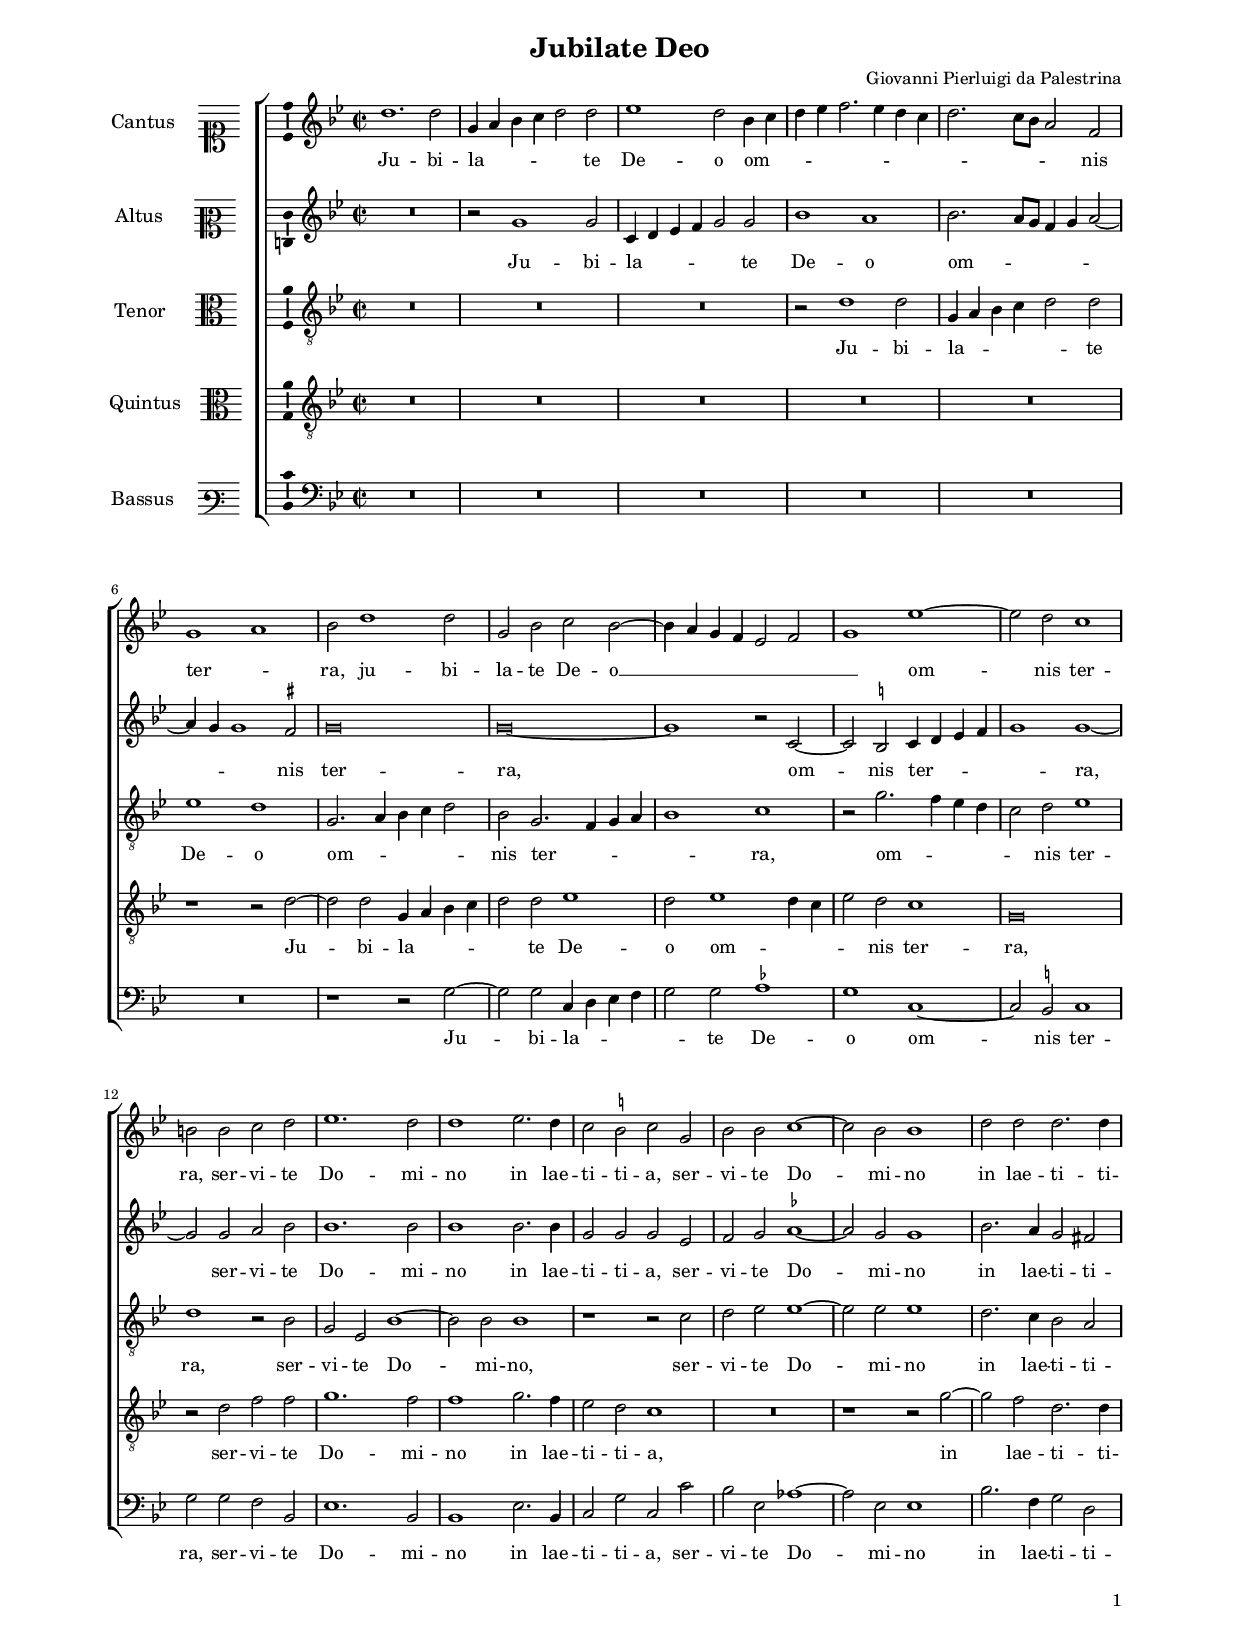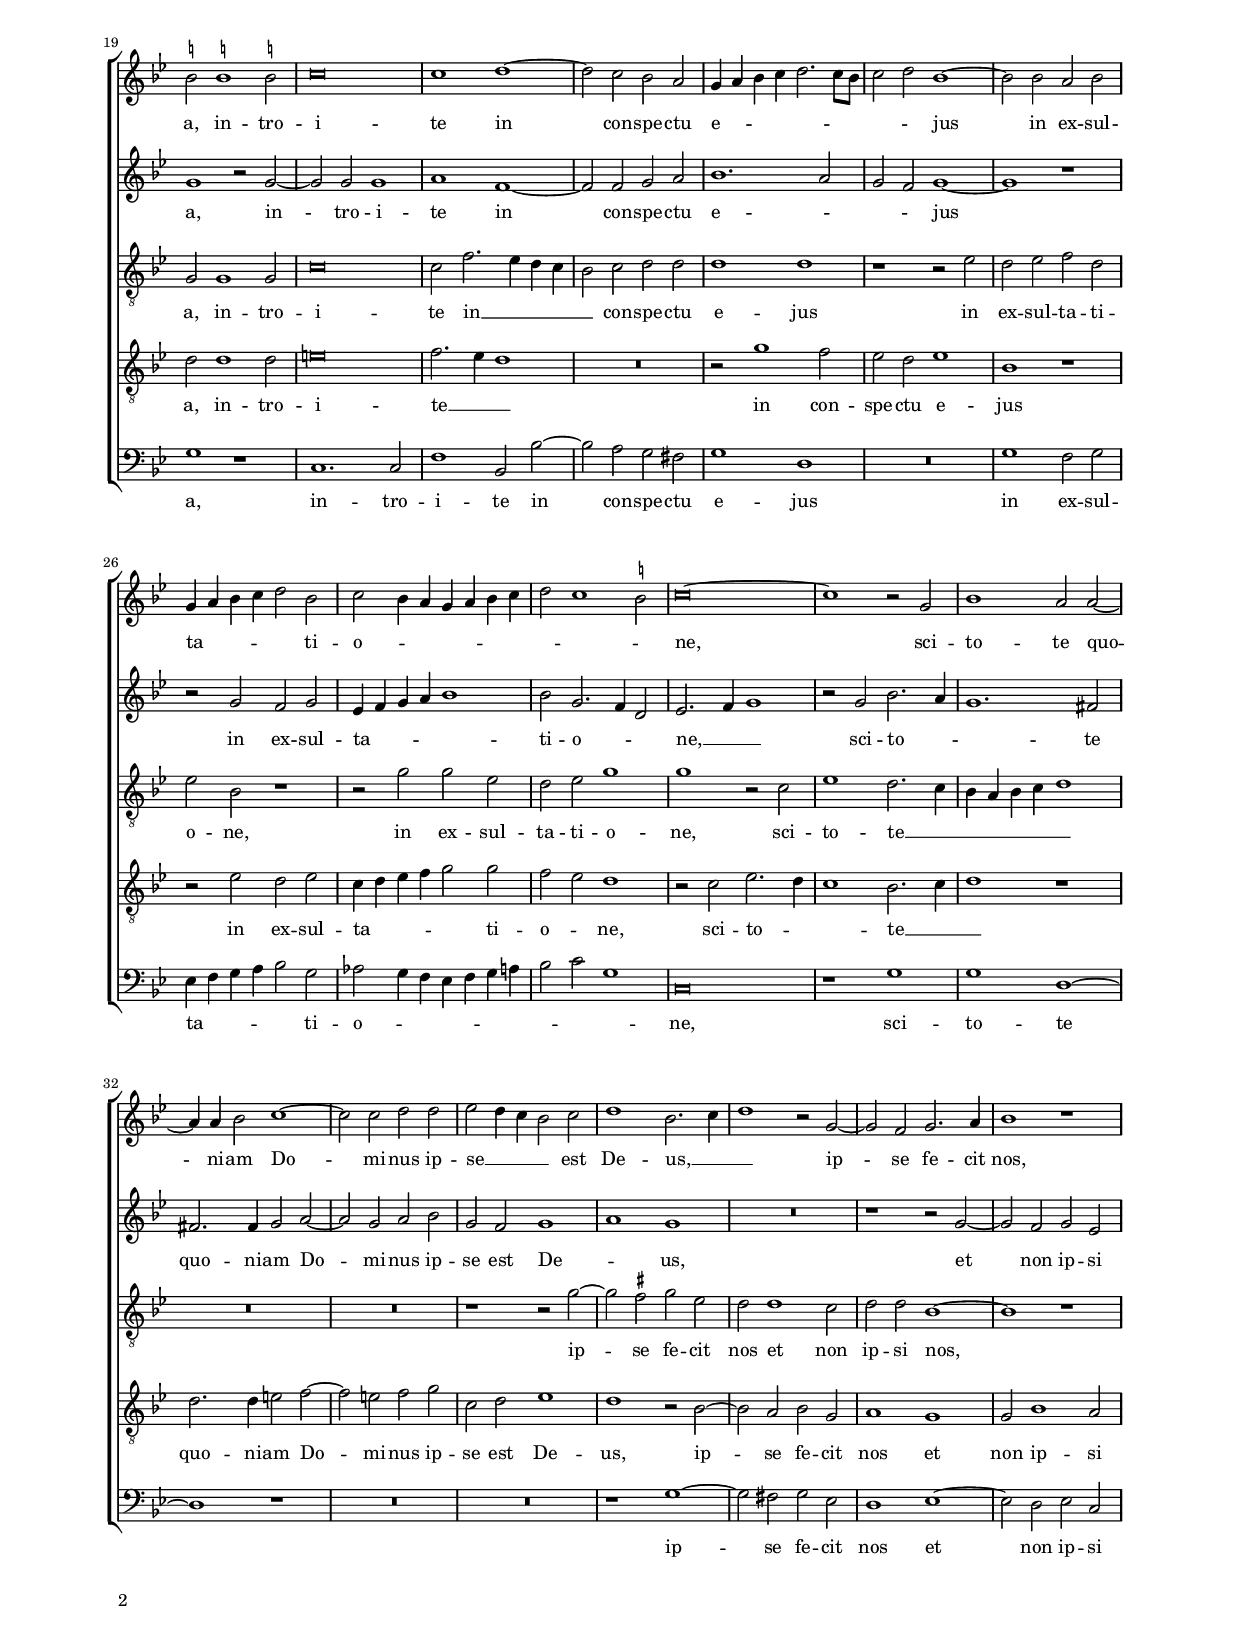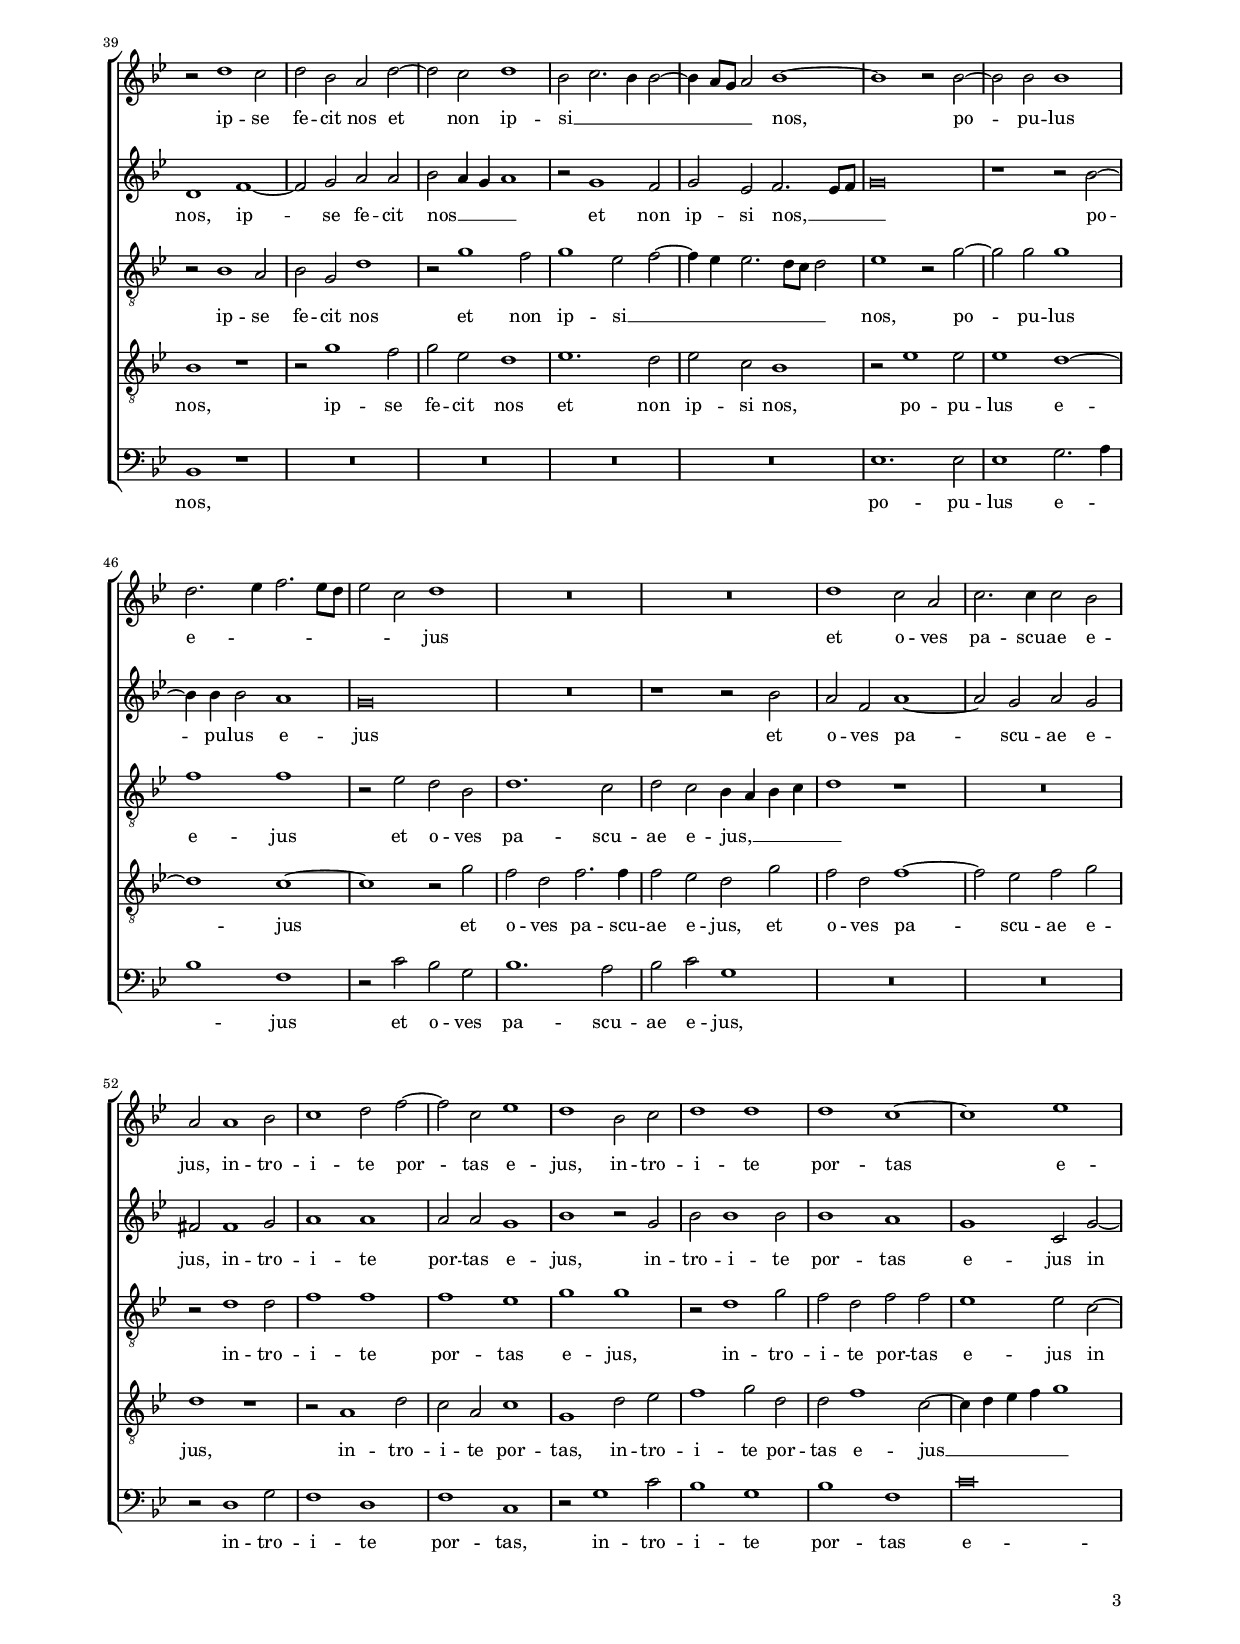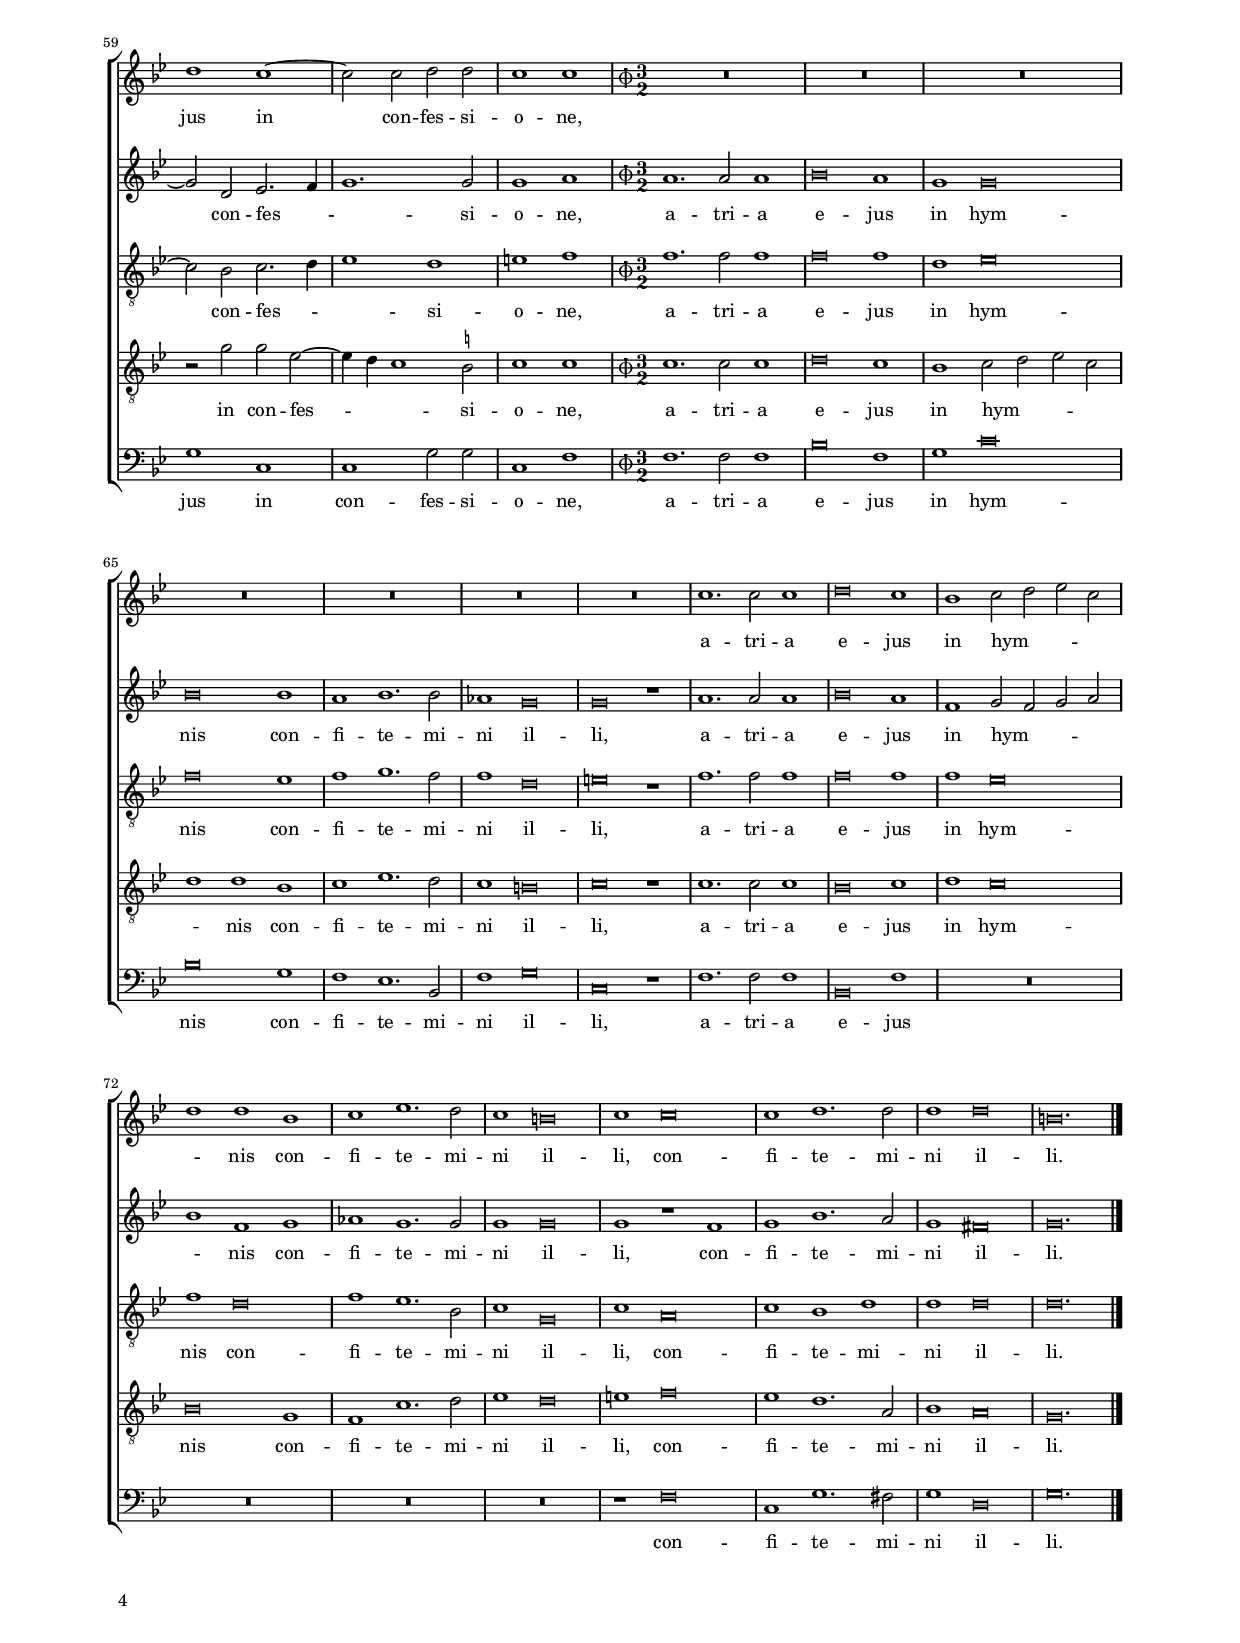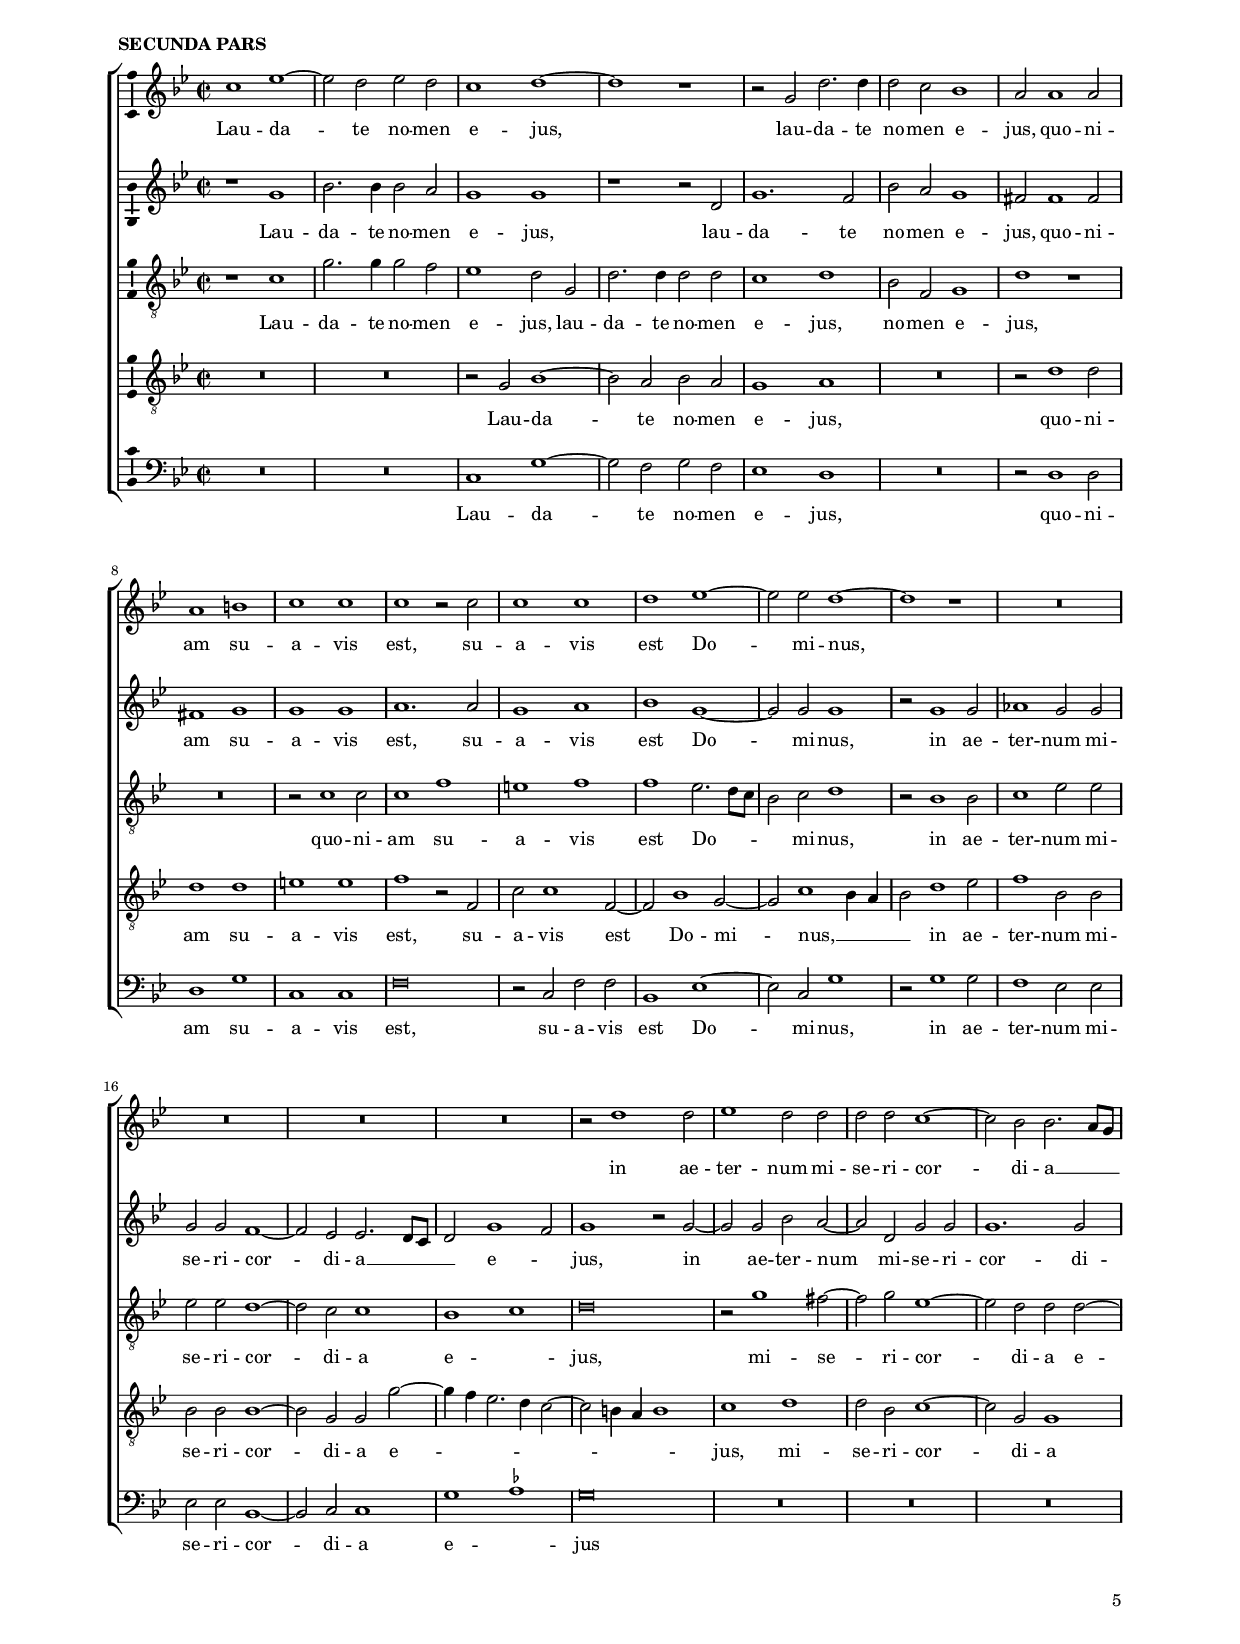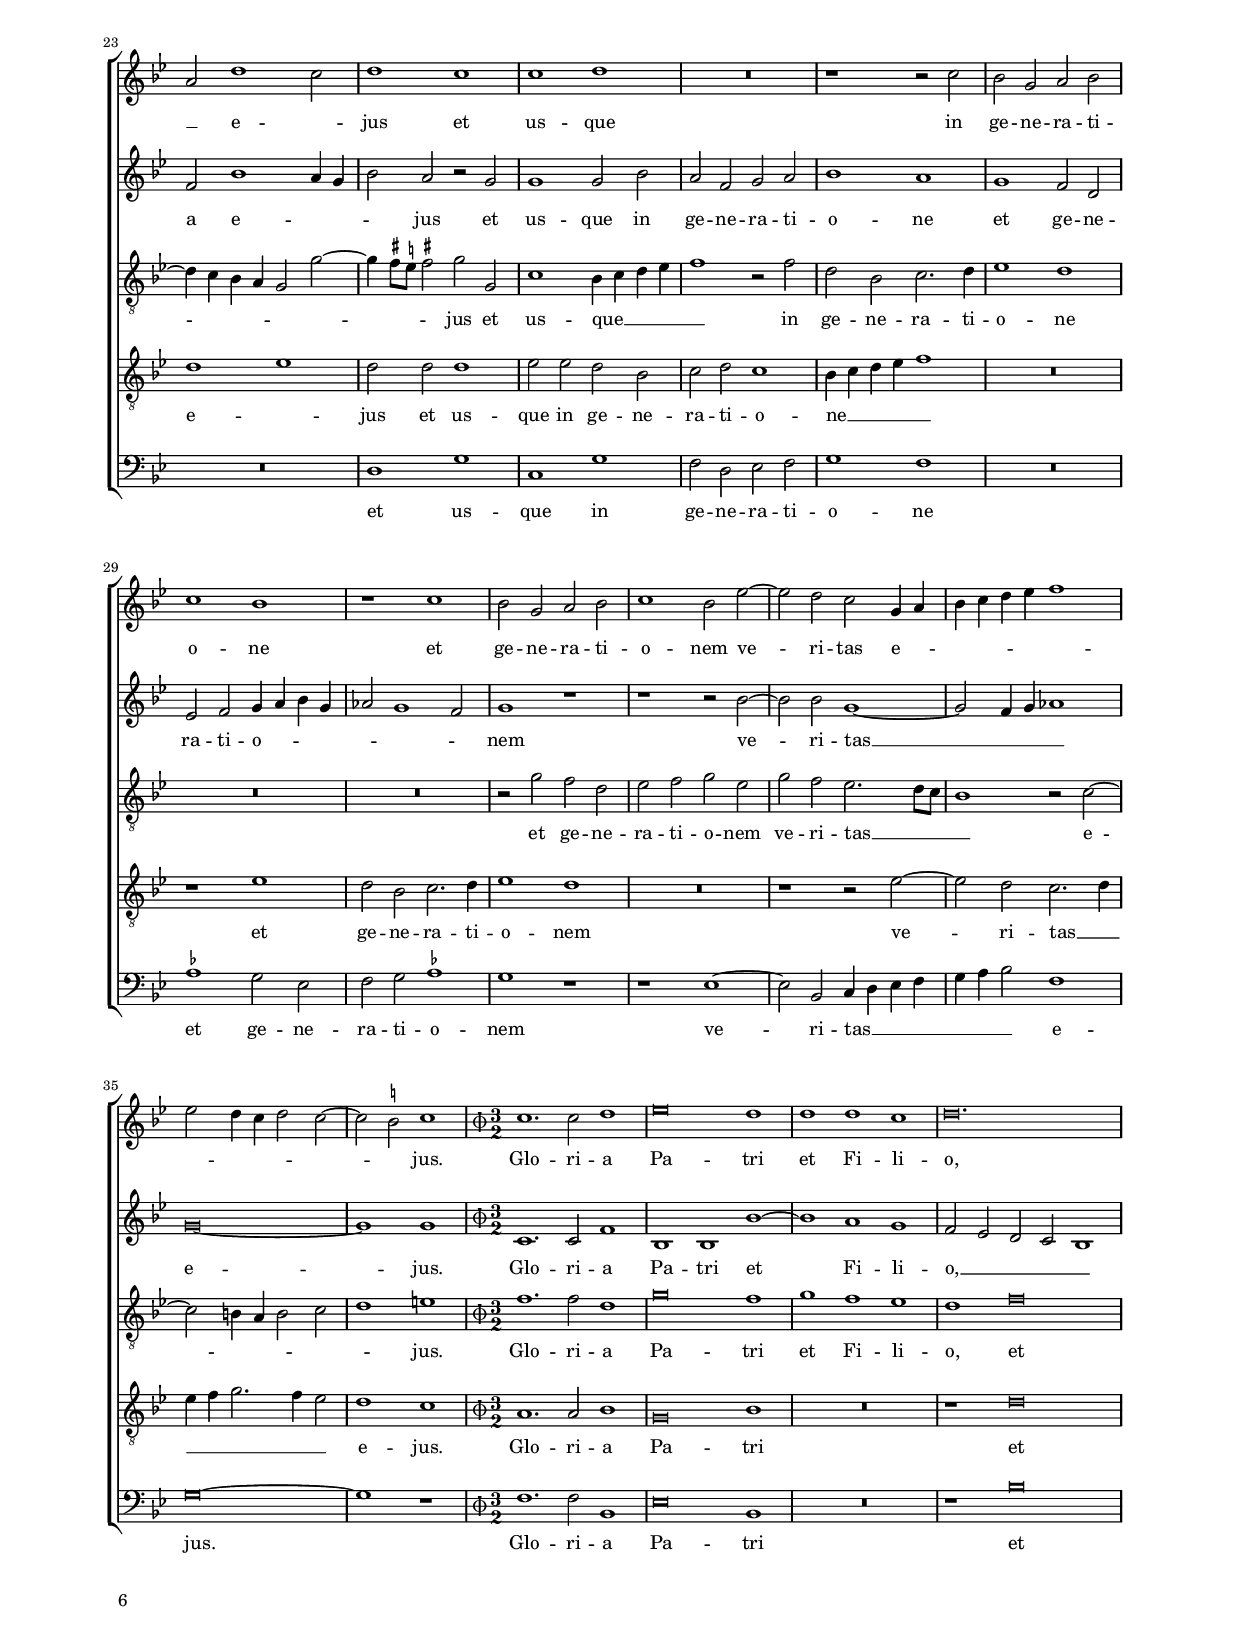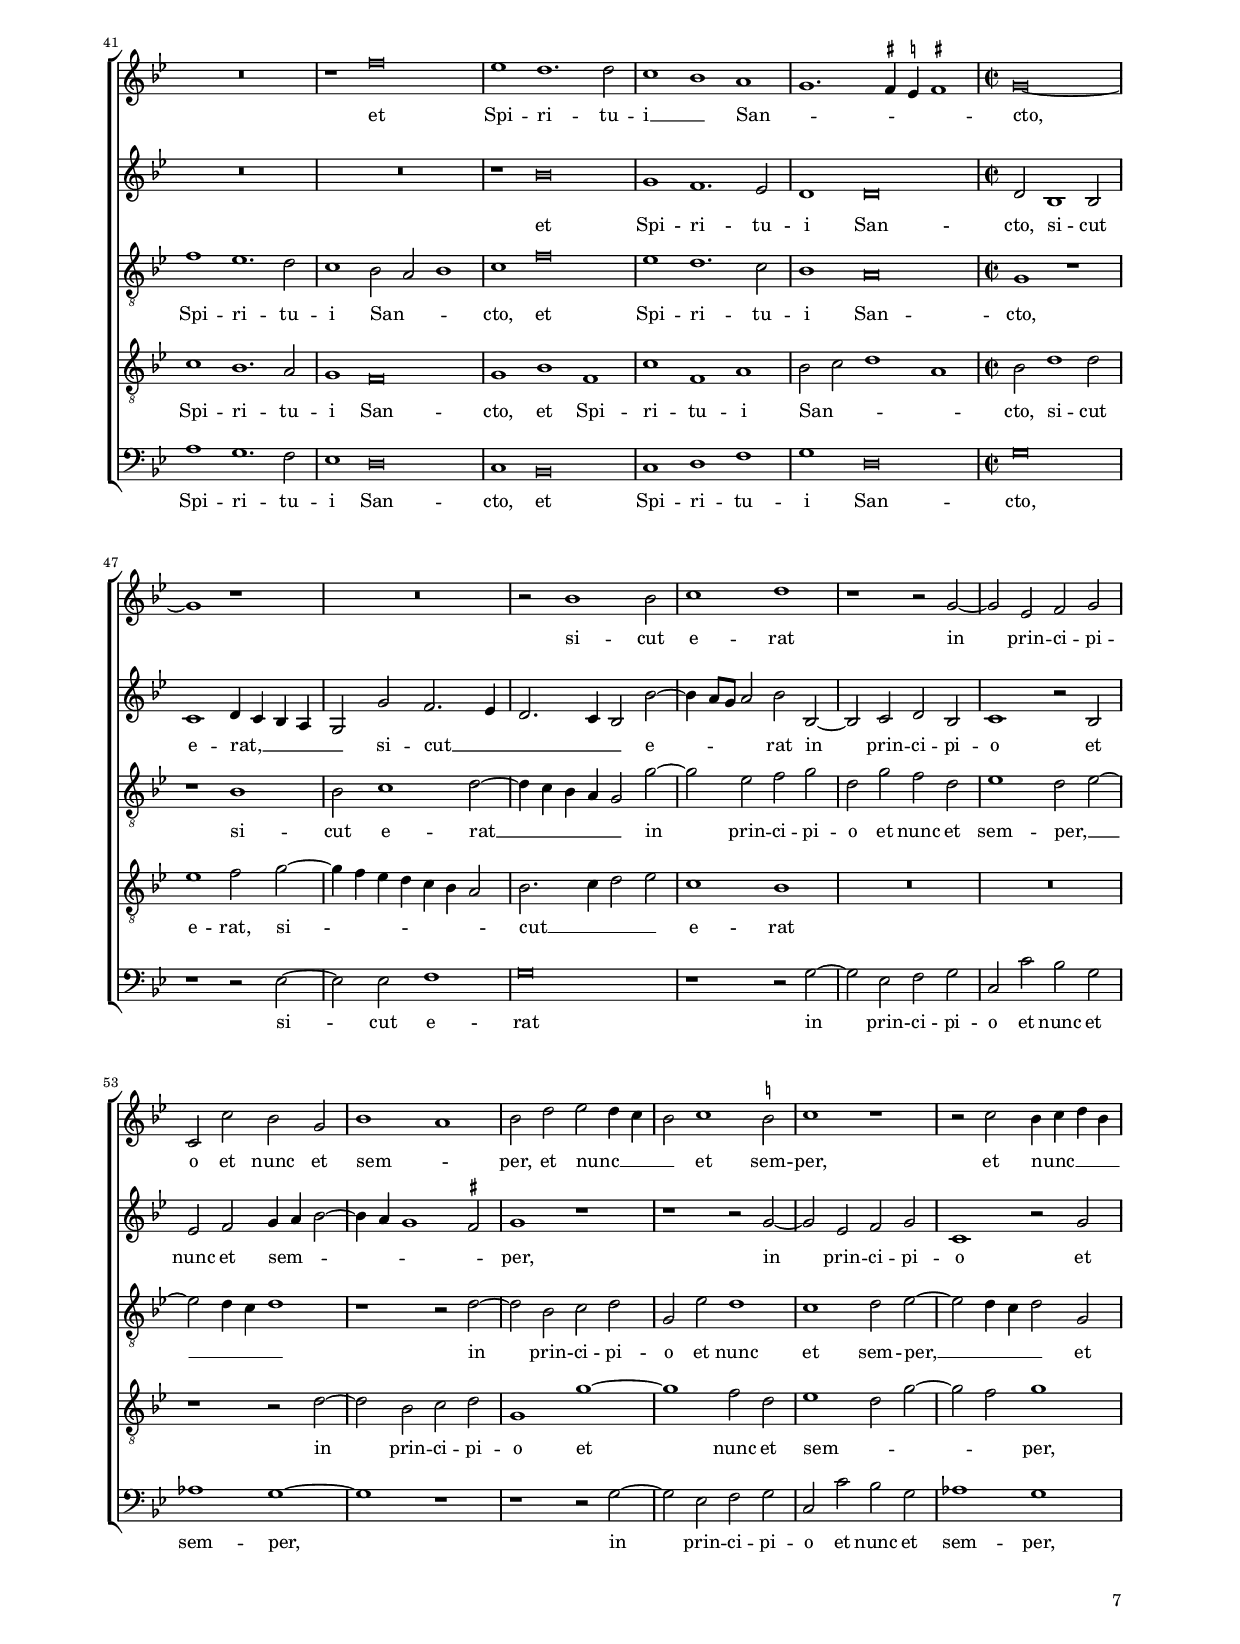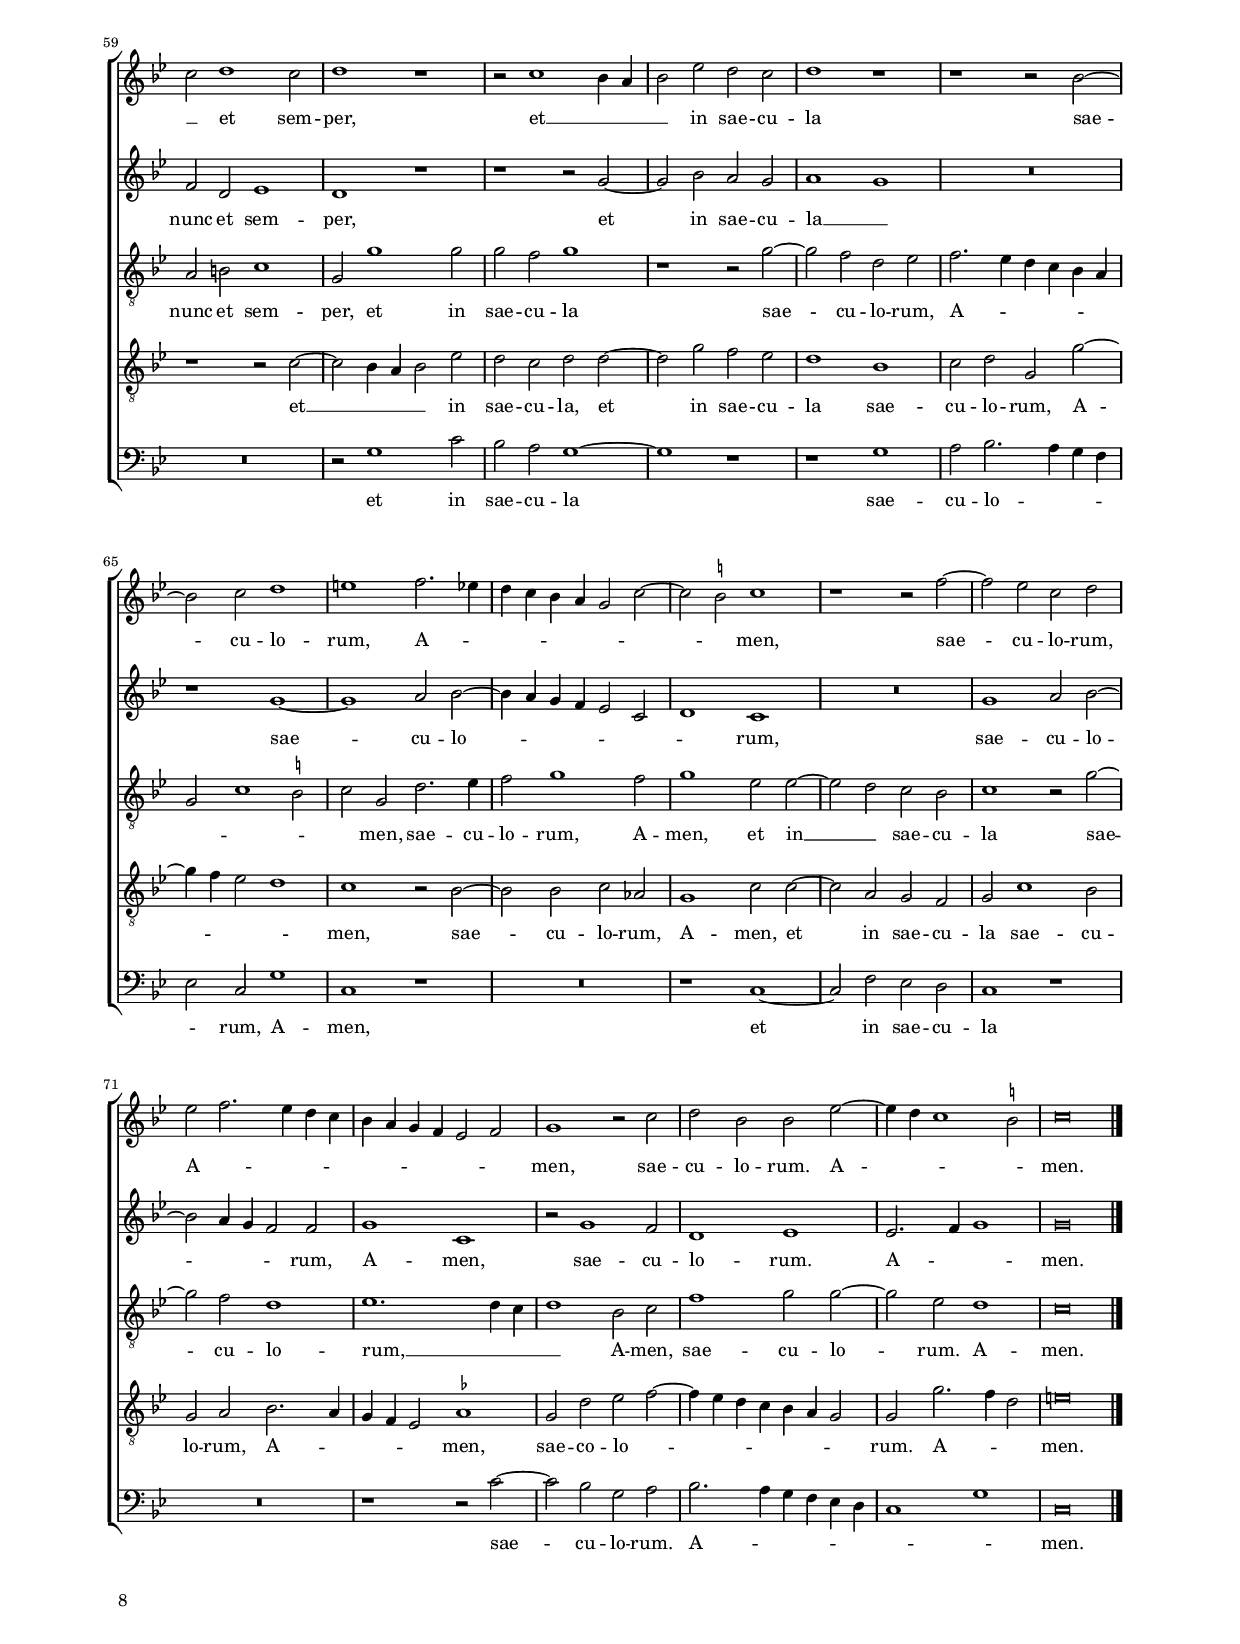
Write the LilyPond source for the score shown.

\header
{
  title="Jubilate Deo"
  composer="Giovanni Pierluigi da Palestrina"
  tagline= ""
}

\version "2.22.0"
\language deutsch
#(set-global-staff-size 15)
% #(set-default-paper-size "letter")
#(ly:set-option 'point-and-click #f)

	
	ficta = { \once \set suggestAccidentals = ##t }
	
	forget = #(define-music-function (music) (ly:music?) #{
		\accidentalStyle forget
		$music
		\accidentalStyle default
		#})

    
    #(define ((double-time-signature glyph a b) grob)
   (grob-interpret-markup grob
          (markup #:override '(baseline-skip . 2.5) #:number
                  (#:line ((markup (#:musicglyph glyph))
                           (#:fontsize -1 #:column (a b)))))))

\paper
	{
	top-margin = 1.8 \cm
	bottom-margin = 1.2 \cm
	left-margin = 2 \cm
	right-margin = 2 \cm
	ragged-bottom = ##f
	ragged-last-bottom = ##f
	print-page-number = ##f
	score-system-spacing = #'((basic-distance . 16) (minimum-distance . 14) (padding . 5) (strechability . 150))
	system-system-spacing = #'((basic-distance . 16) (minimum-distance . 14) (padding . 5) (strechability . 150))
    oddFooterMarkup=\markup   \fill-line { "" \fromproperty #'page:page-number-string }
    evenFooterMarkup=\markup  \fill-line { \fromproperty #'page:page-number-string "" }
    last-bottom-spacing = #'((basic-distance . 12) (minimum-distance . 7) (padding . 4))
%	systems-per-page = 3
%       page-count = 6
%	min-systems-per-page = 3
	}

global = {
	\key c \major
	\time 2/2 \set Score.measureLength = #(ly:make-moment 2/1)
    \set Score.tempoHideNote = ##t
    \tempo 2 = 90
    \skip 1*2*61
    \once \override Score.TimeSignature.stencil = #(double-time-signature "timesig.mensural34" "3" "2") \time 3/1
    \tempo 1 = 135
    %\newSpacingSection
    \skip 1*3*17 \bar "|."
	}
	

incipitcantus = \markup { \score {
	{
	\set Staff.instrumentName = \markup { \fontsize #1 "Cantus" }
	\key c \major
	\clef soprano
	s4 \bar ""
	}
	\layout  {
	raggedright = ##t
	indent = 1.8 \cm
	line-width = 2.5 \cm
	\context { \Staff \remove Time_signature_engraver }
	\override Staff.Clef.Y-extent = #'(0 . 0)
	}} \hspace #1 }
      
      
incipitaltus = \markup { \score {
	{
	\set Staff.instrumentName = \markup { \fontsize #1 "Altus" }
	\key c \major
	\clef mezzosoprano
	s4 \bar ""
	}
	\layout  {
	raggedright = ##t
	indent = 1.8 \cm
	line-width = 2.5 \cm
	\context { \Staff \remove Time_signature_engraver }
	\override Staff.Clef.Y-extent = #'(0 . 0)
	}} \hspace #1 }


incipittenor = \markup { \score {
	{
	\set Staff.instrumentName = \markup { \fontsize #1 "Tenor" }
	\key c \major
	\clef alto
	s4 \bar ""
	}
	\layout  {
	raggedright = ##t
	indent = 1.8 \cm
	line-width = 2.5 \cm
	\context { \Staff \remove Time_signature_engraver }
	\override Staff.Clef.Y-extent = #'(0 . 0)
	}} \hspace #1 }
      
      
incipitquintus = \markup { \score {
	{
	\set Staff.instrumentName = \markup { \fontsize #1 "Quintus" }
	\key c \major
	\clef alto
	s4 \bar ""
	}
	\layout  {
	raggedright = ##t
	indent = 1.8 \cm
	line-width = 2.5 \cm
	\context { \Staff \remove Time_signature_engraver }
	\override Staff.Clef.Y-extent = #'(0 . 0)
	}} \hspace #1 }
      
      
incipitbassus = \markup { \score {
	{
	\set Staff.instrumentName = \markup { \fontsize #1 "Bassus" }
	\key c \major
	\clef varbaritone
	s4 \bar ""
	}
	\layout  {
	raggedright = ##t
	indent = 1.8 \cm
	line-width = 2.5 \cm
	\context { \Staff \remove Time_signature_engraver }
	\override Staff.Clef.Y-extent = #'(0 . 0)
	}} \hspace #1 }


cantus =  \relative c''
	{
	e1. e2
	a,4 h c d e2 e
	f1 e2 c4 d
	e4 f g2. f4 e d
%5
	e2. d8 c h2 g |
	a1 h
	c2 e1 e2
	a,2 c d c~
	c4 h a g f2 g
%10
	a1 f'~ |
	f2 e d1
	cis2 cis d e
	f1. e2
	e1 f2. e4
%15
	d2 \ficta cis d a |
	c2 c d1~
	d2 c c1
	e2 e e2. e4
	\ficta cis2 \ficta cis!1 \ficta cis!2
%20
	d\breve |
	d1 e~
	e2 d c h
	a4 h c d e2. d8 c
	d2 e c1~
%25
	c2 c h c |
	a4 h c d e2 c
	d2 c4 h a h c d
	e2 d1 \ficta cis2
	d\breve~
%30
	d1 r2 a |
	c1 h2 h~
	h4 h c2 d1~
	d2 d e e
	f2 e4 d c2 d
%35
	e1 c2. d4 |
	e1 r2 a,~
	a2 g a2. h4
	c1 r
	r2 e1 d2
%40
	e2 c h e~ |
	e2 d e1
	c2 d2. c4 c2~
	c4 h8 a h2 c1~
	c1 r2 c~
%45
	c2 c c1 |
	e2. f4 g2. f8 e
	f2 d e1
	R\breve
	R\breve
%50
	e1 d2 h |
	d2. d4 d2 c
	h2 h1 c2
	d1 e2 g~
	g2 d f1
%55
	e1 c2 d |
	e1 e
	e1 d~
	d1 f
	e1 d~
%60
	d2 d e e |
	d1 d
% Triple time
	R\breve.
	R\breve.
	R\breve.
%65
	R\breve. |
	R\breve.
	R\breve.
	R\breve.
	d1. d2 d1
%70
	e\breve d1 |
	c1 d2 e f d
	e1 e c
	d1 f1. e2
	d1 cis\breve
%75
	d1 d\breve |
	d1 e1. e2
	e1 e\breve
	cis\breve. |
	}


altus =  \relative c'
    {
	R\breve
	r2 a'1 a2
	d,4 e f g a2 a
	c1 h
%5
	c2. h8 a g4 a h2~ |
	h4 a a1 \ficta gis2
	a\breve
	a\breve~
	a1 r2 d,~
%10
	d2 \ficta cis d4 e f g |
	a1 a~
	a2 a h c
	c1. c2
	c1 c2. c4
%15
	a2 a a f |
	g2 a \ficta b1~
	\ficta b2 a a1
	c2. h4 a2 gis
	a1 r2 a~
%20
	a2 a a1 |
	h1 g~
	g2 g a h
	c1. h2
	a2 g a1~
%25
	a1 r |
	r2 a g a
	f4 g a h c1
	c2 a2. g4 e2
	f2. g4 a1
%30
	r2 a c2. h4 |
	a1. gis2
	gis2. gis4 a2 h~
	h2 a h c
	a2 g a1
%35
	h1 a |
	R\breve
	r1 r2 a~
	a2 g a f
	e1 g~
%40
	g2 a h h |
	c2 h4 a h1
	r2 a1 g2
	a2 f g2. f8 g
	a\breve
%45
	r1 r2 c~ |
	c4 c c2 h1
	a\breve
	R\breve
	r1 r2 c
%50
	h2 g h1~ |
	h2 a h a
	gis2 gis1 a2
	h1 h
	h2 h a1
%55
	c1 r2 a |
	c2 c1 c2
	c1 h
	a1 d,2 a'~
	a2 e f2. g4
%60
	a1. a2 |
	a1 h
% Triple time
	h1. h2 h1
	c\breve h1
	a1 a\breve
%65
	c\breve c1 |
	h1 c1. c2
	b1 a\breve
	a\breve r1
	h1. h2 h1
%70
	c\breve h1 |
	g1 a2 g a h
	c1 g a
	b1 a1. a2
	a1 a\breve
%75
	a1 r g |
	a1 c1. h2
	a1 gis\breve
	a\breve. |
	}


tenor =  \relative c'
	{
	R\breve
	R\breve
	R\breve
	r2 e1 e2
%5
	a,4 h c d e2 e |
	f1 e
	a,2. h4 c d e2
	c2 a2. g4 a h
	c1 d
%10
	r2 a'2. g4 f e |
	d2 e f1
	e1 r2 c
	a2 f c'1~
	c2 c c1
%15
	r1 r2 d |
	e2 f f1~
	f2 f f1
	e2. d4 c2 h
	a2 a1 a2
%20
	d\breve |
	d2 g2. f4 e d
	c2 d e e
	e1 e
	r1 r2 f
%25
	e2 f g e |
	f2 c r1
	r2 a' a f
	e2 f a1
	a1 r2 d,
%30
	f1 e2. d4 |
	c4 h c d e1
	R\breve
	R\breve
	r1 r2 a~
%35
	a2 \ficta gis a f |
	e2 e1 d2
	e2 e c1~
	c1 r
	r2 c1 h2
%40
	c2 a e'1 |
	r2 a1 g2
	a1 f2 g~
	g4 f f2. e8 d e2
	f1 r2 a~
%45
	a2 a a1 |
	g1 g
	r2 f e c
	e1. d2
	e2 d c4 h c d
%50
	e1 r |
	R\breve
	r2 e1 e2
	g1 g
	g1 f
%55
	a1 a |
	r2 e1 a2
	g2 e g g
	f1 f2 d~
	d2 c d2. e4
%60
	f1 e |
	fis1 g
% Triple time
	g1. g2 g1
	g\breve g1
	e1 f\breve
%65
	g\breve f1 |
	g1 a1. g2
	g1 e\breve
	fis\breve r1
	g1. g2 g1
%70
	g\breve g1 |
	g1 f\breve
	g1 e\breve
	g1 f1. c2
	d1 a\breve
%75
	d1 h\breve |
	d1 c e
	e1 e\breve
	e\breve. |
	}


quintus  =  \relative c'
	{
	R\breve
	R\breve
	R\breve
	R\breve
%5
	R\breve |
	r1 r2 e~
	e2 e a,4 h c d
	e2 e f1
	e2 f1 e4 d
%10
	f2 e d1 |
	a\breve
	r2 e' g g
	a1. g2
	g1 a2. g4
%15
	f2 e d1 |
	R\breve
	r1 r2 a'~
	a2 g e2. e4
	e2 e1 e2
%20
	fis\breve |
	g2. f4 e1
	R\breve
	r2 a1 g2
	f2 e f1
%25
	c1 r |
	r2 f e f
	d4 e f g a2 a
	g2 f e1
	r2 d f2. e4
%30
	d1 c2. d4 |
	e1 r
	e2. e4 fis2 g~
	g2 fis g a
	d,2 e f1
%35
	e1 r2 c~ |
	c2 h c a
	h1 a
	a2 c1 h2
	c1 r
%40
	r2 a'1 g2 |
	a2 f e1
	f1. e2
	f2 d c1
	r2 f1 f2
%45
	f1 e~ |
	e1 d~
	d1 r2 a'
	g2 e g2. g4
	g2 f e a
%50
	g2 e g1~ |
	g2 f g a
	e1 r
	r2 h1 e2
	d2 h d1
%55
	a1 e'2 f |
	g1 a2 e
	e2 g1 d2~
	d4 e f g a1
	r2 a a f~
%60
	f4 e d1 \ficta cis2 |
	d1 d
% Triple time
	d1. d2 d1
	e\breve d1
	c1 d2 e f d
%65
	e1 e c |
	d1 f1. e2
	d1 cis\breve
        d\breve r1
	d1. d2 d1
%70
	c\breve d1 |
	e1 d\breve
	c\breve a1
	g1 d'1. e2
	f1 e\breve
%75
	fis1 g\breve |
	f1 e1. h2
	c1 h\breve
	a\breve. |
	}


bassus  =  \relative c
	{
	R\breve
	R\breve
	R\breve
	R\breve
%5
	R\breve |
	R\breve
	r1 r2 a'~
	a2 a d,4 e f g
	a2 a \ficta b1
%10
	a1 d,~ |
	d2 \ficta cis d1
	a'2 a g c,
	f1. c2
	c1 f2. c4
%15
	d2 a' d, d' |
	c2 f, b1~
	b2 f f1
	c'2. g4 a2 e
	a1 r
%20
	d,1. d2 |
	g1 c,2 c'~
	c2 h a gis
	a1 e
	R\breve
%25
	a1 g2 a |
	f4 g a h c2 a
	b2 a4 g f g a h
	c2 d a1
	d,\breve
%30
	r1 a' |
	a1 e~
	e1 r
	R\breve
	R\breve
%35
	r1 a~ |
	a2 gis a f
	e1 f~
	f2 e f d
	c1 r
%40
	R\breve |
	R\breve
	R\breve
	R\breve
	f1. f2
%45
	f1 a2. h4 |
	c1 g
	r2 d' c a
	c1. h2
	c2 d a1
%50
	R\breve |
	R\breve
	r2 e1 a2
	g1 e
	g1 d
%55
	r2 a'1 d2 |
	c1 a
	c1 g
	d'\breve
	a1 d,
%60
	d1 a'2 a |
	d,1 g
% Triple time
        g1. g2 g1
	c\breve g1
	a1 d\breve
%65
	c\breve a1 |
	g1 f1. c2
	g'1 a\breve
	d,\breve r1
	g1. g2 g1
%70
	c,\breve g'1 |
	R\breve.
	R\breve.
	R\breve.
	R\breve.
%75
	r1 g\breve |
	d1 a'1. gis2
	a1 e\breve
	a\breve. |
	}


lyricscantus = \lyricmode {
	Ju -- bi -- la -- _ _ _ _ te De -- o om -- _ _ _ _ _ _ _ _ _ _ _ nis ter -- _ ra,
        ju -- bi -- la -- te De -- o __ _ _ _ _ _ _ om -- nis ter -- ra,
        ser -- vi -- te Do -- mi -- no in lae -- ti -- ti -- a,
        ser -- vi -- te Do -- mi -- no in lae -- ti -- ti -- a,
        in -- tro -- i -- te in con -- spe -- ctu e -- _ _ _ _ _ _ _ _ jus in ex -- sul -- ta -- _ _ _ _ ti -- o -- _ _ _ _ _ _ _ _ _ ne,
        sci -- to -- te quo -- ni -- am Do -- mi -- nus ip -- se __ _ _ _ est De -- us, __ _ _
        ip -- se fe -- cit nos,
        ip -- se fe -- cit nos
        et non ip -- si __ _ _ _ _ _ _ nos,
        po -- pu -- lus e -- _ _ _ _ _ _ jus et o -- ves pa -- scu -- ae e -- jus,
        in -- tro -- i -- te por -- tas e -- jus,
        in -- tro -- i -- te por -- tas e -- jus
        in con -- fes -- si -- o -- ne,
        a -- tri -- a e -- jus in hym -- _ _ _ _ nis con -- fi -- te -- mi -- ni il -- li,
        con -- fi -- te -- mi -- ni il -- li.
	}


lyricsaltus = \lyricmode {
	Ju -- bi -- la -- _ _ _ _ te De -- o om -- _ _ _ _ _ _ _ nis ter -- ra,
        om -- nis ter -- _ _ _ _ ra,
        ser -- vi -- te Do -- mi -- no in lae -- ti -- ti -- a,
        ser -- vi -- te Do -- mi -- no in lae -- ti -- ti -- a,
        in -- tro -- i -- te in con -- spe -- ctu e -- _ _ _ jus in ex -- sul -- ta -- _ _ _ _ ti -- o -- _ _ ne, __ _ _
        sci -- to -- _ _ te quo -- ni -- am Do -- mi -- nus ip -- se est De -- _ us,
        et non ip -- si nos,
        ip -- se fe -- cit nos __ _ _ _ 
        et non ip -- si nos, __ _ _ _
        po -- pu -- lus e -- jus et o -- ves pa -- scu -- ae e -- jus,
        in -- tro -- i -- te por -- tas e -- jus,
        in -- tro -- i -- te por -- tas e -- jus
        in con -- fes -- _ _ si -- o -- ne,
        a -- tri -- a e -- jus in hym -- nis con -- fi -- te -- mi -- ni il -- li,
        a -- tri -- a e -- jus in hym -- _ _ _ _ nis con -- fi -- te -- mi -- ni il -- li,
        con -- fi -- te -- mi -- ni il -- li.
	}


lyricstenor = \lyricmode {
	Ju -- bi -- la -- _ _ _ _ te De -- o om -- _ _ _ _ nis ter -- _ _ _ _ ra,
        om -- _ _ _ _ nis ter -- ra,
        ser -- vi -- te Do -- mi -- no,
        ser -- vi -- te Do -- mi -- no in lae -- ti -- ti -- a,
        in -- tro -- i -- te in __ _ _ _ _ con -- spe -- ctu e -- jus in ex -- sul -- ta -- ti -- o -- ne,
        in ex -- sul -- ta -- ti -- o -- ne,
        sci -- to -- te __ _ _ _ _ _ _ 
        ip -- se fe -- cit nos et non ip -- si nos,
        ip -- se fe -- cit nos
        et non ip -- si __ _ _ _ _ _ _ nos,
        po -- pu -- lus e -- jus et o -- ves pa -- scu -- ae e -- jus, __ _ _ _ _
        in -- tro -- i -- te por -- tas e -- jus,
        in -- tro -- i -- te por -- tas e -- jus
        in con -- fes -- _ _ si -- o -- ne,
        a -- tri -- a e -- jus in hym -- nis con -- fi -- te -- mi -- ni il -- li,
        a -- tri -- a e -- jus in hym -- nis con -- fi -- te -- mi -- ni il -- li,
        con -- fi -- te -- mi -- ni il -- li.
	}


lyricsquintus = \lyricmode {
	Ju -- bi -- la -- _ _ _ _ te De -- o om -- _ _ _ nis ter -- ra,
        ser -- vi -- te Do -- mi -- no in lae -- ti -- ti -- a,
        in lae -- ti -- ti -- a,
        in -- tro -- i -- te __ _ _ in con -- spe -- ctu e -- jus in ex -- sul -- ta -- _ _ _ _ ti -- o -- _ ne,
        sci -- to -- _ _ te __ _ _ quo -- ni -- am Do -- mi -- nus ip -- se est De -- us,
        ip -- se fe -- cit nos
        et non ip -- si nos,
        ip -- se fe -- cit nos
        et non ip -- si nos,
        po -- pu -- lus e -- jus et o -- ves pa -- scu -- ae e -- jus,
        et o -- ves pa -- scu -- ae e -- jus,
        in -- tro -- i -- te por -- tas,
        in -- tro -- i -- te por -- tas e -- jus __ _ _ _ _
        in con -- fes -- _ _ si -- o -- ne,
        a -- tri -- a e -- jus in hym -- _ _ _ _ nis con -- fi -- te -- mi -- ni il -- li,
        a -- tri -- a e -- jus in hym -- nis con -- fi -- te -- mi -- ni il -- li,
        con -- fi -- te -- mi -- ni il -- li.
	}


lyricsbassus = \lyricmode {
	Ju -- bi -- la -- _ _ _ _ te De -- o om -- nis ter -- ra,
        ser -- vi -- te Do -- mi -- no in lae -- ti -- ti -- a,
        ser -- vi -- te Do -- mi -- no in lae -- ti -- ti -- a,
        in -- tro -- i -- te in con -- spe -- ctu e -- jus in ex -- sul -- ta -- _ _ _ _ ti -- o -- _ _ _ _ _ _ _ _ _ ne,
        sci -- to -- te
        ip -- se fe -- cit nos
        et non ip -- si nos,
        po -- pu -- lus e -- _ _ jus et o -- ves pa -- scu -- ae e -- jus,
        in -- tro -- i -- te por -- tas,
        in -- tro -- i -- te por -- tas e -- jus
        in con -- fes -- si -- o -- ne,
        a -- tri -- a e -- jus in hym -- nis con -- fi -- te -- mi -- ni il -- li,
        a -- tri -- a e -- jus
        con -- fi -- te -- mi -- ni il -- li.
	}


\score
{  
	\transpose c b, {
	\new ChoirStaff \with { \override StaffGrouper.staff-staff-spacing.basic-distance = #12 }
	<<

	\new Staff << \global
	\new Voice="v1" {
		\set Staff.instrumentName=\incipitcantus
		\set Staff.midiInstrument = "reed organ"
		\clef violin
		\cantus }
	\new Lyrics \lyricsto "v1" {\lyricscantus }
	>>


	\new Staff << \global
	\new Voice="v2" {
		\set Staff.instrumentName=\incipitaltus
		\set Staff.midiInstrument = "reed organ"
                \clef violin % "G_8"
		\altus}
	\new Lyrics \lyricsto "v2" {\lyricsaltus }
	>>


	\new Staff << \global
	\new Voice="v3" {
		\set Staff.instrumentName=\incipittenor
		\set Staff.midiInstrument = "reed organ"
		\clef "G_8"
		\tenor }
	\new Lyrics \lyricsto "v3" {\lyricstenor }
	>>


	\new Staff << \global
	\new Voice="v5" {
		\set Staff.instrumentName=\incipitquintus
		\set Staff.midiInstrument = "reed organ"
		\clef "G_8"
		\quintus}
	\new Lyrics \lyricsto "v5" {\lyricsquintus }
	>>


	\new Staff << \global
	\new Voice="v4" {
		\set Staff.instrumentName=\incipitbassus
		\set Staff.midiInstrument = "reed organ"
		\clef bass
		\bassus }
	\new Lyrics \lyricsto "v4" {\lyricsbassus}
	>>

	>>
	} % transpose

	\layout
	{
	indent = 2.5 \cm
	\context { \Staff \override TimeSignature.break-visibility = #end-of-line-invisible }
	\context { \Lyrics \override VerticalAxisGroup.nonstaff-relatedstaff-spacing.padding = #1.4 }
    \context { \Staff \consists "Ambitus_engraver" }
%	\context { \Lyrics \override LyricText.font-size = #1 }
%	\context { \Staff \override InstrumentName.X-offset = #'-25 }
	\context { \Score \override BarNumber.padding = #2 }
	\context { \Voice \override NoteHead.style = #'baroque }
	}


\midi
	{
	}

}

%%%%%%%%%%%%%%%%%%%%  SECUNDA PARS %%%%%%%%%%%%%%%%%%%%


global = {
	\key c \major
	\time 2/2 \set Score.measureLength = #(ly:make-moment 2/1)
    \set Score.tempoHideNote = ##t
    \tempo 2 = 90
        \skip 1*2*36
        \once \override Score.TimeSignature.stencil = #(double-time-signature "timesig.mensural34" "3" "2") \time 3/1           
        \tempo 1 = 135
        \skip 1*3*9
        \time 2/2 \set Score.measureLength = #(ly:make-moment 2/1)
        \tempo 2 = 90
        \skip 1*2*31 \bar "|."
	}


cantus =  \relative c''
	{
        d1 f~
	f2 e f e
	d1 e~
	e1 r
%5
	r2 a, e'2. e4 |
	e2 d c1
	h2 h1 h2
	h1 cis
	d1 d
%10
	d1 r2 d |
	d1 d
	e1 f~
	f2 f e1~
	e1 r
%15
	R\breve |
	R\breve
	R\breve
	R\breve
	r2 e1 e2
%20
	f1 e2 e |
	e2 e d1~
	d2 c c2. h8 a
	h2 e1 d2
	e1 d
%25
	d1 e |
	R\breve
	r1 r2 d
	c2 a h c
	d1 c
%30
	r1 d |
	c2 a h c
	d1 c2 f~
	f2 e d a4 h
	c4 d e f g1
%35
	f2 e4 d e2 d~ |
	d2 \ficta cis d1
% Triple time
	d1. d2 e1
	f\breve e1
	e1 e d
%40
	e\breve. |
	R\breve.
	r1 g\breve
	f1 e1. e2
	d1 c h
%45
	a1. \ficta gis4 \ficta fis \ficta gis!1 |
% End of triple time
	a\breve~
	a1 r
	R\breve
	r2 c1 c2
%50
	d1 e |
	r1 r2 a,~
	a2 f g a
	d,2 d' c a
	c1 h
%55
	c2 e f e4 d |
	c2 d1 \ficta cis2
	d1 r
	r2 d c4 d e c 
	d2 e1 d2
%60
	e1 r |
	r2 d1 c4 h
	c2 f e d
	e1 r
	r1 r2 c~
%65
	c2 d e1 |
	fis1 g2. f4
	e4 d c h a2 d~
	d2 \ficta cis d1
	r1 r2 g~
%70
	g2 f d e |
	f2 g2. f4 e d
	c4 h a g f2 g
	a1 r2 d
	e2 c c f~
%75
	f4 e d1 \ficta cis2 |
	d\breve |
	}


altus =  \relative c'
    {
	r1 a'
	c2. c4 c2 h
	a1 a
	r1 r2 e
%5
	a1. g2 |
	c2 h a1
	gis2 gis1 gis2
	gis1 a
	a1 a
%10
	h1. h2 |
	a1 h
	c1 a~
	a2 a a1
	r2 a1 a2
%15
	b1 a2 a |
	a2 a g1~
	g2 f f2. e8 d
	e2 a1 g2
	a1 r2 a~
%20
	a2 a c h~ |
	h2 e, a a
	a1. a2
	g2 c1 h4 a
	c2 h r a
%25
	a1 a2 c |
	h2 g a h
	c1 h
	a1 g2 e
	f2 g a4 h c a
%30
	b2 a1 g2 |
	a1 r
	r1 r2 c~
	c2 c a1~
	a2 g4 a b1
%35
	a\breve~ |
	a1 a
% Triple time
	d,1. d2 g1
	c,1 c c'~
	c1 h a
%40
	g2 f e d c1 |
	R\breve.
	R\breve.
	r1 c'\breve
	a1 g1. f2
%45
	e1 e\breve |
% End of triple time
	e2 c1 c2
	d1 e4 d c h
	a2 a' g2. f4
	e2. d4 c2 c'~
%50
	c4 h8 a h2 c c,~ |
	c2 d e c
	d1 r2 c
	f2 g a4 h c2~
	c4 h a1 \ficta gis2
%55
	a1 r |
	r1 r2 a~
	a2 f g a
	d,1 r2 a'
	g2 e f1
%60
	e1 r |
	r1 r2 a~
	a2 c h a
	h1 a
	R\breve
%65
	r1 a~ |
	a1 h2 c~
	c4 h a g f2 d
	e1 d
	R\breve
%70
	a'1 h2 c~ |
	c2 h4 a g2 g
	a1 d,
	r2 a'1 g2
	e1 f
%75
	f2. g4 a1 |
	a\breve |
	}


tenor =  \relative c'
	{
	r1 d
	a'2. a4 a2 g
	f1 e2 a,
	e'2. e4 e2 e
%5
	d1 e |
	c2 g a1
	e'1 r
	R\breve
	r2 d1 d2
%10
	d1 g |
	fis1 g
	g1 f2. e8 d
	c2 d e1
	r2 c1 c2
%15
	d1 f2 f |
	f2 f e1~
	e2 d d1
	c1 d
	e\breve
%20
	r2 a1 gis2~ |
	gis2 a2 f1~
	f2 e e e~
	e4 d c h a2 a'~
	a4 \ficta gis8 \ficta fis \ficta gis!2 a a,
%25
	d1 c4 d e f |
	g1 r2 g
	e2 c d2. e4
	f1 e
	R\breve
%30
	R\breve |
	r2 a g e
	f2 g a f
	a2 g f2. e8 d
	c1 r2 d~
%35
	d2 cis4 h cis2 d |
        e1 fis1
% Triple time
	g1. g2 e1
	a\breve g1
	a1 g f
%40
	e1 g\breve |
	g1 f1. e2
	d1 c2 h c1
	d1 g\breve
	f1 e1. d2
%45
	c1 h\breve |
% End of triple time
	a1 r
	r1 c
	c2 d1 e2~
	e4 d c h a2 a'~
%50
	a2 f g a |
	e2 a g e
	f1 e2 f~
	f2 e4 d e1
	r1 r2 e~
%55
	e2 c d e |
	a,2 f' e1
	d1 e2 f~
	f2 e4 d e2 a,
	h2 cis d1
%60
	a2 a'1 a2 |
	a2 g a1
	r1 r2 a~
	a2 g e f
	g2. f4 e d c h
%65
	a2 d1 \ficta cis2 |
	d2 a e'2. f4
	g2 a1 g2
	a1 f2 f~
	f2 e d c
%70
	d1 r2 a'~ |
	a2 g e1
	f1. e4 d
	e1 c2 d
	g1 a2 a~
%75
	a2 f e1 |
	d\breve |
	}


quintus  =  \relative c'
	{
	R\breve
	R\breve
	r2 a c1~
	c2 h c h
%5
	a1 h |
	R\breve
	r2 e1 e2
	e1 e
	fis1 fis
%10
	g1 r2 g, |
	d'2 d1 g,2~
	g2 c1 a2~
	a2 d1  c4 h
	c2 e1 f2
%15
	g1 c,2 c |
	c2 c c1~
	c2 a a a'~
	a4 g f2. e4 d2~
	d2 cis4 h cis1
%20
	d1 e |
	e2 c d1~
	d2 a a1
	e'1 f
	e2 e e1
%25
	f2 f e c |
	d2 e d1
	c4 d e f g1
	R\breve
	r1 f
%30
	e2 c d2. e4 |
	f1 e
	R\breve
	r1 r2 f~
	f2 e d2. e4
%35
	f4 g a2. g4 f2 |
	e1 d
% Triple time
	h1. h2 c1
	a\breve c1
	R\breve.
%40
	r1 e\breve |
	d1 c1. h2
	a1 g\breve
	a1 c g
	d' g, h
%45
	c2 d e1 h |
% End of triple time
	c2 e1 e2
	f1 g2 a~
	a4 g f e d c h2
	c2. d4 e2 f
%50
	d1 c |
	R\breve
	R\breve
	r1 r2 e~
	e2 c d e
%55
	a,1 a'~ |
	a1 g2 e
	f1 e2 a~
	a2 g a1
	r1 r2 d,~
%60
	d2 c4 h c2 f |
	e2 d e e~
	e2 a g f
	e1 c
	d2 e a, a'~
%65
	a4 g f2 e1 |
	d1 r2 c~
	c2 c d b
	a1 d2 d~
	d2 h a g
%70
	a2 d1 c2 |
	a2 h c2. h4
	a4 g f2 \ficta b1
	a2 e' f g~
	g4 f e d c h a2
%75
	a2 a'2. g4 e2 |
	fis\breve |	
	}


bassus  =  \relative c
	{
	R\breve
	R\breve
	d1 a'~
	a2 g a g
%5
	f1 e |
	R\breve
	r2 e1 e2
	e1 a
	d,1 d
%10
	g\breve |
	r2 d g g
	c,1 f~
	f2 d a'1
	r2 a1 a2
%15
	g1 f2 f |
	f2 f c1~
	c2 d d1
	a'1 \ficta b
	a\breve
%20
	R\breve |
	R\breve
	R\breve
	R\breve
	e1 a
%25
	d,1 a' |
	g2 e f g
	a1 g
	R\breve
	\ficta b1 a2 f
%30
	g2 a \ficta b1 |
	a1 r
	r1 f~
	f2 c d4 e f g
	a4 h c2 g1
%35
	a\breve~ |
	a1 r
% Triple time
	g1. g2 c,1
	f\breve c1
	R\breve.
%40
	r1 c'\breve |
	h1 a1. g2
	f1 e\breve
	d1 c\breve
	d1 e g
%45
	a1 e\breve |
% End of triple time
	a\breve
	r1 r2 f~
	f2 f g1
	a\breve
%50
	r1 r2 a~ |
	a2 f g a
	d,2 d' c a
	b1 a~
	a1 r
%55
	r1 r2 a~ |
	a2 f g a
	d,2 d' c a
	b1 a
	R\breve
%60
	r2 a1 d2 |
	c2 h a1~
	a1 r
	r1 a
	h2 c2. h4 a g
%65
        f2 d a'1 |	
	d,1 r
	R\breve
	r1 d~
	d2 g f e
%70
	d1 r |
	R\breve
	r1 r2 d'~
	d2 c a h
	c2. h4 a g f e
%75
	d1 a' |
	d,\breve |
	}


lyricscantus = \lyricmode {
	Lau -- da -- te no -- men e -- jus,
        lau -- da -- te no -- men e -- jus,
        quo -- ni -- am su -- a -- vis est,
        su -- a -- vis est Do -- mi -- nus,
        in ae -- ter -- num mi -- se -- ri -- cor -- di -- a __ _ _ _ e -- _ jus
        et us -- que in ge -- ne -- ra -- ti -- o -- ne et ge -- ne -- ra -- ti -- o -- nem
        ve -- ri -- tas e -- _ _ _ _ _ _ _ _ _ _ _ _ jus.
        Glo -- ri -- a Pa -- tri et Fi -- li -- o,
        et Spi -- ri -- tu -- i __ _ San -- _ _ _ _ cto,
        si -- cut e -- rat in prin -- ci -- pi -- o et nunc et sem -- _ per,
        et nunc __ _ _ _ et sem -- per,
        et nunc __ _ _ _ _ et sem -- per,
        et __ _ _ _ in sae -- cu -- la sae -- cu -- lo -- rum,
        A -- _ _ _ _ _ _ _ _ men,
        sae -- cu -- lo -- rum,
        A -- _ _ _ _ _ _ _ _ _ _ men,
        sae -- cu -- lo -- rum.
        A -- _ _ _ men.
	}


lyricsaltus = \lyricmode {
	Lau -- da -- te no -- men e -- jus,
        lau -- da -- te no -- men e -- jus,
        quo -- ni -- am su -- a -- vis est,
        su -- a -- vis est Do -- mi -- nus,
        in ae -- ter -- num mi -- se -- ri -- cor -- di -- a __ _ _ _ e -- _ jus,
        in ae -- ter -- num mi -- se -- ri -- cor -- di -- a e -- _ _ _ jus
        et us -- que in ge -- ne -- ra -- ti -- o -- ne et ge -- ne -- ra -- ti -- o -- _ _ _ _ _ _ nem
        ve -- ri -- tas __ _ _ _ e -- jus.
        Glo -- ri -- a Pa -- tri et Fi -- li -- o, __ _ _ _ _
        et Spi -- ri -- tu -- i San -- cto,
        si -- cut e -- rat, __ _ _ _ _ 
        si -- cut __ _ _ _ _ e -- _ _ _ rat in prin -- ci -- pi -- o et nunc et sem -- _ _ _ _ _ per,
        in prin -- ci -- pi -- o et nunc et sem -- per,
        et in sae -- cu -- la __ _ sae -- cu -- lo -- _ _ _ _ _ _ rum,
        sae -- cu -- lo -- _ _ _ rum,
        A -- men,
        sae -- cu -- lo -- rum.
        A -- _ _ men.
	}


lyricstenor = \lyricmode {
	Lau -- da -- te no -- men e -- jus,
        lau -- da -- te no -- men e -- jus,
        no -- men e -- jus,
        quo -- ni -- am su -- a -- vis est Do -- _ _ _ mi -- nus,
        in ae -- ter -- num mi -- se -- ri -- cor -- di -- a e -- _ jus,
        mi -- se -- ri -- cor -- di -- a e -- _ _ _ _ _ _ _ _ jus
        et us -- que __ _ _ _ _ in ge -- ne -- ra -- ti -- o -- ne et ge -- ne -- ra -- ti -- o -- nem
        ve -- ri -- tas __ _ _ _ e -- _ _ _ _ _ jus.
        Glo -- ri -- a Pa -- tri et Fi -- li -- o,
        et Spi -- ri -- tu -- i San -- _ _ cto,
        et Spi -- ri -- tu -- i San -- cto,
        si -- cut e -- rat __ _ _ _ _ in prin -- ci -- pi -- o et nunc et sem -- per, __ _ _ _ _
        in prin -- ci -- pi -- o
        et nunc et sem -- per, __ _ _ _ 
        et nunc et sem -- per,
        et in sae -- cu -- la sae -- cu -- lo -- rum,
        A -- _ _ _ _ _ _ _ _ _ men,
        sae -- cu -- lo -- rum,
        A -- men,
        et in __ _ sae -- cu -- la sae -- cu -- lo -- rum, __ _ _ _
        A -- men,
        sae -- cu -- lo -- rum.
        A -- men.
	}


lyricsquintus = \lyricmode {
	Lau -- da -- te no -- men e -- jus,
        quo -- ni -- am su -- a -- vis est,
        su -- a -- vis est Do -- mi -- nus, __ _ _ _
        in ae -- ter -- num mi -- se -- ri -- cor -- di -- a e -- _ _ _ _ _ _ _ jus,
        mi -- se -- ri -- cor -- di -- a e -- _ jus
        et us -- que in ge -- ne -- ra -- ti -- o -- ne __ _ _ _ _ et ge -- ne -- ra -- ti -- o -- nem
        ve -- ri -- tas __ _ _ _ _ _ _ e -- jus.
        Glo -- ri -- a Pa -- tri
        et Spi -- ri -- tu -- i San -- cto,
        et Spi -- ri -- tu -- i San -- _ _ _ cto,
        si -- cut e -- rat,
        si -- _ _ _ _ _ _ cut __ _ _ _ e -- rat in prin -- ci -- pi -- o et nunc et sem -- _ _ _ per,
        et __ _ _ _ in sae -- cu -- la,
        et in sae -- cu -- la sae -- cu -- lo -- rum,
        A -- _ _ _ men,
        sae -- cu -- lo -- rum,
        A -- men,
        et in sae -- cu -- la sae -- cu -- lo -- rum,
        A -- _ _ _ _ men,
        sae -- co -- lo -- _ _ _ _ _ _ _ rum.
        A -- _ _ men.
	}


lyricsbassus = \lyricmode {
	Lau -- da -- te no -- men e -- jus,
        quo -- ni -- am su -- a -- vis est,
        su -- a -- vis est Do -- mi -- nus,
        in ae -- ter -- num mi -- se -- ri -- cor -- di -- a e -- _ jus
        et us -- que in ge -- ne -- ra -- ti -- o -- ne et ge -- ne -- ra -- ti -- o -- nem
        ve -- ri -- tas __ _ _ _ _ _ _ e -- jus.
        Glo -- ri -- a Pa -- tri
        et Spi -- ri -- tu -- i San -- cto,
        et Spi -- ri -- tu -- i San -- cto,
        si -- cut e -- rat in prin -- ci -- pi -- o et nunc et sem -- per,
        in prin -- ci -- pi -- o et nunc et sem -- per,
        et in sae -- cu -- la sae -- cu -- lo -- _ _ _ _ rum,
        A -- men,
        et in sae -- cu -- la sae -- cu -- lo -- rum.
        A -- _ _ _ _ _ _ _ men.
	}


\score
	{  
	\transpose c b, {
	\new ChoirStaff \with { \override StaffGrouper.staff-staff-spacing.basic-distance = #12 }
	<<

	\new Staff <<\global
	\new Voice="v1" {
	  %\set Staff.instrumentName=Cantus
		\set Staff.midiInstrument = "reed organ"
		\clef violin
		\cantus }
	\new Lyrics \lyricsto "v1" {\lyricscantus }
	>>


	\new Staff << \global
	\new Voice="v2" {
	  %\set Staff.instrumentName=Altus
		\set Staff.midiInstrument = "reed organ"
		\clef violin % "G_8"
		\altus}
	\new Lyrics \lyricsto "v2" {\lyricsaltus }
	>>


	\new Staff <<\global
	\new Voice="v3" {
	  %\set Staff.instrumentName=Tenor
		\set Staff.midiInstrument = "reed organ"
		\clef "G_8"
		\tenor }
	\new Lyrics \lyricsto "v3" {\lyricstenor }
	>>


	\new Staff << \global
	\new Voice="v5" {
	  %\set Staff.instrumentName=Quintus
		\set Staff.midiInstrument = "reed organ"
		\clef "G_8"
		\quintus}
	\new Lyrics \lyricsto "v5" {\lyricsquintus }
	>>


	\new Staff <<\global
	\new Voice="v4" {
	  %\set Staff.instrumentName=Bassus
		\set Staff.midiInstrument = "reed organ"
		\clef bass
		\bassus }
	\new Lyrics \lyricsto "v4" {\lyricsbassus}
	>>
	
	>>
	} % transpose

	\layout
	{
	indent = 0 \cm
	\context { \Staff \override TimeSignature.break-visibility = #end-of-line-invisible }
	\context { \Lyrics \override VerticalAxisGroup.nonstaff-relatedstaff-spacing.padding = #1.4 }
    \context { \Staff \consists "Ambitus_engraver" }
%	\context { \Lyrics \override LyricText.font-size = #1 }
%	\context { \Staff \override InstrumentName.X-offset = #'-25 }
	\context { \Score \override BarNumber.padding = #2 }
	\context { \Voice \override NoteHead.style = #'baroque }
	}

        \header { piece = \markup { \bold "SECUNDA PARS"} }

\midi
	{
	}
	
}

% EOF
